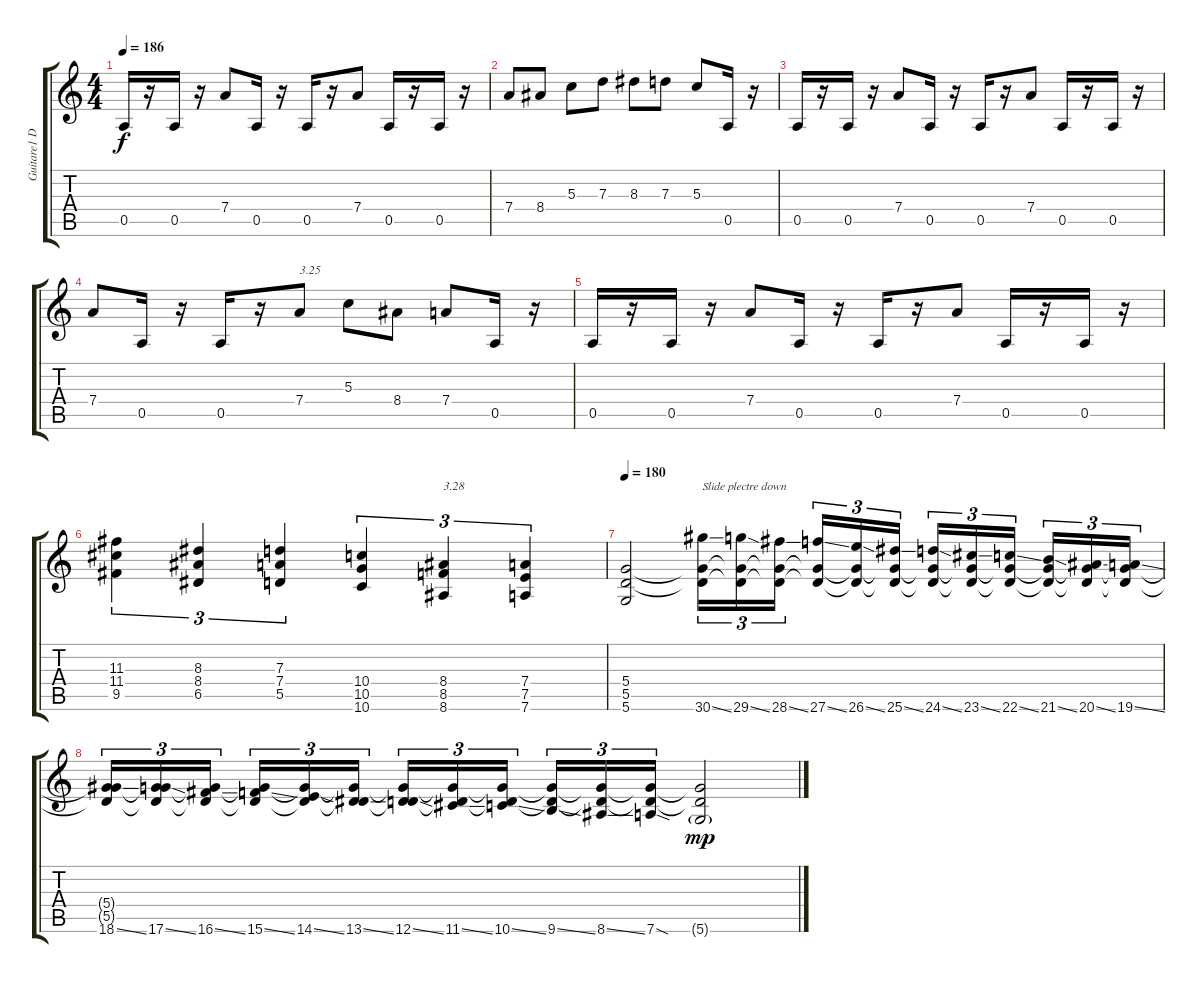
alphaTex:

\track ("Guitare1 Dr-D " "Guitare1 D") {instrument distortionguitar}
\staff {score tabs}
\tuning (E4 B3 G3 D3 A2 D2) {hide}
\ts (4 4)
\tempo 186
\clef g2
\ks c
0.5.16{dy f} r.16 0.5.16 r.16 7.4.8 0.5.16 r.16 0.5.16 r.16 7.4.8 0.5.16 r.16 0.5.16 r.16 |
7.4.8 8.4.8 5.3.8 7.3.8 8.3.8 7.3.8 5.3.8 0.5.16 r.16 |
0.5.16 r.16 0.5.16 r.16 7.4.8 0.5.16 r.16 0.5.16 r.16 7.4.8 0.5.16 r.16 0.5.16 r.16 |
7.4.8 0.5.16 r.16 0.5.16 r.16 7.4.8{txt "3.25"} 5.3.8 8.4.8 7.4.8 0.5.16 r.16 |
0.5.16 r.16 0.5.16 r.16 7.4.8 0.5.16 r.16 0.5.16 r.16 7.4.8 0.5.16 r.16 0.5.16 r.16 |
(11.3 11.4 9.5).4{tu (3 2)} (8.3 8.4 6.5).4{tu (3 2)} (7.3 7.4 5.5).4{tu (3 2)} (10.4 10.5 10.6).4{tu (3 2)} (8.4 8.5 8.6).4{tu (3 2) txt "3.28"} (7.4 7.5 7.6).4{tu (3 2)} |
\tempo 180
(5.4 5.5 5.6).2 (5.4{t} 5.5{t} 30.6{ss}).16{tu (3 2) txt "Slide plectre down" instrument guitarfretnoise} (5.4{t} 5.5{t} 29.6{ss}).16{tu (3 2)} (5.4{t} 5.5{t} 28.6{ss}).16{tu (3 2)} (5.4{t} 5.5{t} 27.6{ss}).16{tu (3 2)} (5.4{t} 5.5{t} 26.6{ss}).16{tu (3 2)} (5.4{t} 5.5{t} 25.6{ss}).16{tu (3 2)} (5.4{t} 5.5{t} 24.6{ss}).16{tu (3 2)} (5.4{t} 5.5{t} 23.6{ss}).16{tu (3 2)} (5.4{t} 5.5{t} 22.6{ss}).16{tu (3 2)} (5.4{t} 5.5{t} 21.6{ss}).16{tu (3 2)} (5.4{t} 5.5{t} 20.6{ss}).16{tu (3 2)} (5.4{t} 5.5{t} 19.6{ss}).16{tu (3 2)} |
(5.4{t} 5.5{t} 18.6{ss}).16{tu (3 2)} (5.4{t} 5.5{t} 17.6{ss}).16{tu (3 2)} (5.4{t} 5.5{t} 16.6{ss}).16{tu (3 2)} (5.4{t} 5.5{t} 15.6{ss}).16{tu (3 2)} (5.4{t} 5.5{t} 14.6{ss}).16{tu (3 2)} (5.4{t} 5.5{t} 13.6{ss}).16{tu (3 2)} (5.4{t} 5.5{t} 12.6{ss}).16{tu (3 2)} (5.4{t} 5.5{t} 11.6{ss}).16{tu (3 2)} (5.4{t} 5.5{t} 10.6{ss}).16{tu (3 2)} (5.4{t} 5.5{t} 9.6{ss}).16{tu (3 2)} (5.4{t} 5.5{t} 8.6{ss}).16{tu (3 2)} (5.4{t} 5.5{t} 7.6{sod}).16{tu (3 2)} (5.4{t} 5.5{t} 5.6{g}).2{dy mp instrument distortionguitar}
